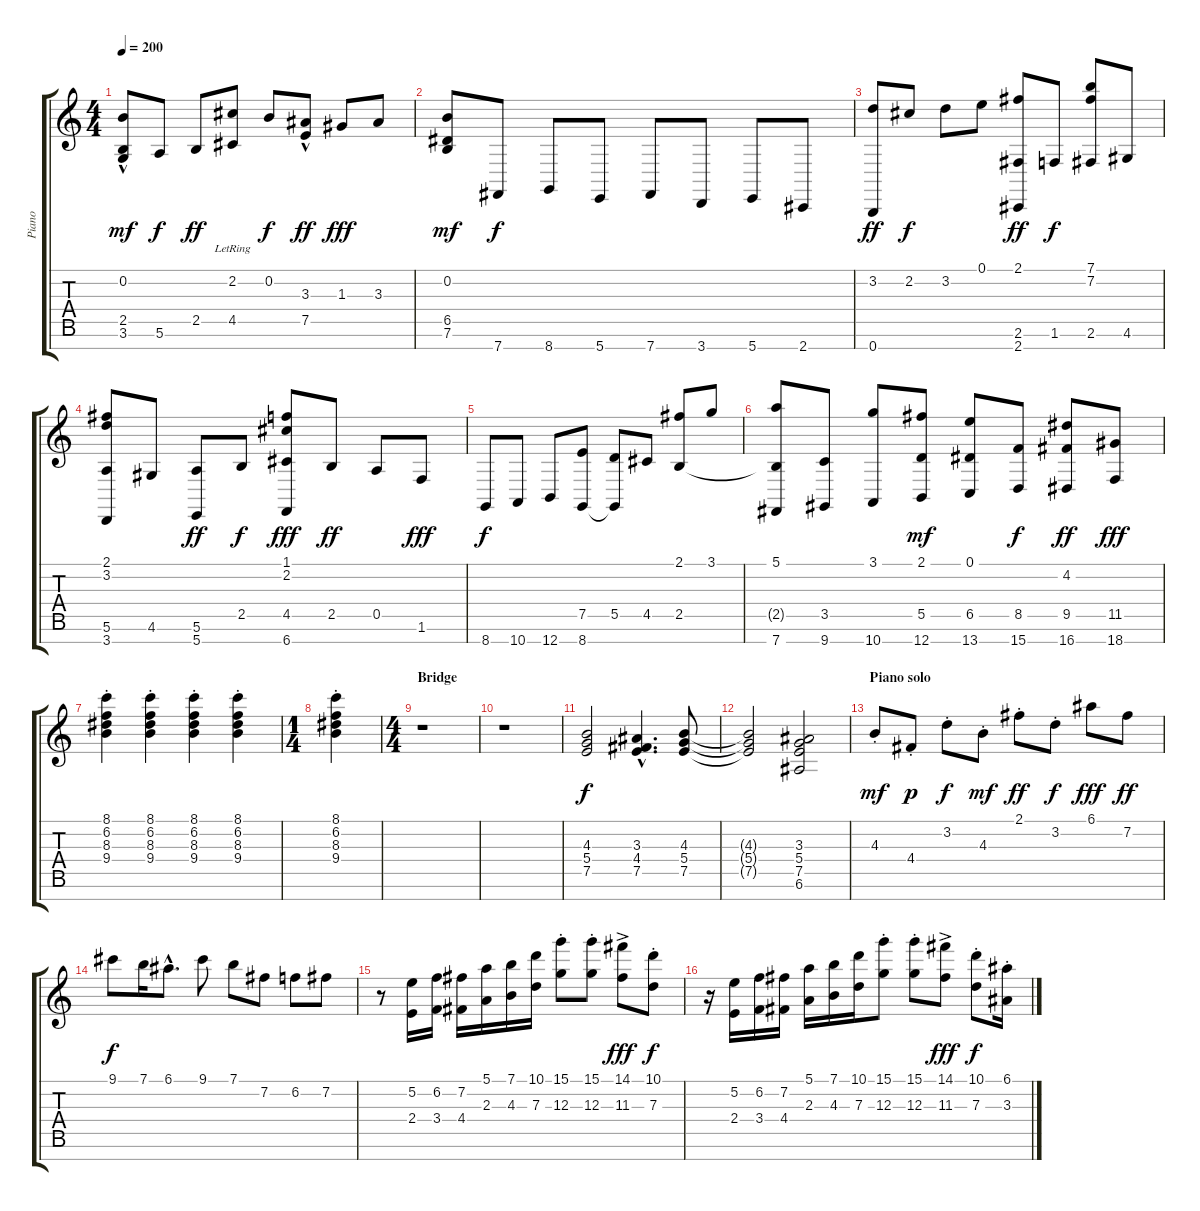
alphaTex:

\track ("Piano" "Piano") {instrument acousticgrandpiano}
\staff {score tabs}
\tuning (E5 B4 G4 D4 A3 E3 B1) {hide}
\ts (4 4)
\tempo 200
\clef g2
\ks c
(0.2{hac} 2.5 3.6).8{dy mf} 5.6.8{dy f} 2.5.8{dy ff} (2.2 4.5{lr}).8 0.2.8{dy f} (3.3 7.5{hac}).8{dy ff} 1.3.8{dy fff} 3.3.8 |
(0.2 6.5 7.6).8{dy mf} 7.7.8{dy f} 8.7.8 5.7.8 7.7.8 3.7.8 5.7.8 2.7.8 |
(3.2 0.7).8{dy ff} 2.2.8{dy f} 3.2.8 0.1.8 (2.1 2.6 2.7).8{dy ff} 1.6.8{dy f} (7.1 7.2 2.6).8 4.6.8 |
(2.1 3.2 5.6 3.7).8 4.6.8 (5.6 5.7).8{dy ff} 2.5.8{dy f} (1.1 2.2 4.5 6.7).8{dy fff} 2.5.8{dy ff} 0.5.8 1.6.8{dy fff} |
8.7.8{dy f} 10.7.8 12.7.8 (7.5 8.7).8 (5.5 8.7{t}).8 4.5.8 (2.1 2.5).8 3.1.8 |
(5.1 2.5{t} 7.7).8 (3.5 9.7).8 (3.1 10.7).8 (2.1 5.5 12.7).8{dy mf} (0.1 6.5 13.7).8 (8.5 15.7).8{dy f} (4.2 9.5 16.7).8{dy ff} (11.5 18.7).8{dy fff} |
(8.1{st} 6.2{st} 8.3{st} 9.4{st}).4 (8.1{st} 6.2{st} 8.3{st} 9.4{st}).4 (8.1{st} 6.2{st} 8.3{st} 9.4{st}).4 (8.1{st} 6.2{st} 8.3{st} 9.4{st}).4 |
\ts (1 4)
(8.1{st} 6.2{st} 8.3{st} 9.4{st}).4 |
\ts (4 4)
\section ("" "Bridge")
r.1 |
r.1 |
(4.3 5.4 7.5).2{dy f} (3.3{hac} 4.4{hac} 7.5{hac}).4{d} (4.3 5.4 7.5).8 |
(4.3{t} 5.4{t} 7.5{t}).2 (3.3 5.4 7.5 6.6).2 |
\section ("" "Piano solo")
4.3{st}.8{dy mf} 4.4{st}.8{dy p} 3.2{st}.8{dy f} 4.3{st}.8{dy mf} 2.1{st}.8{dy ff} 3.2{st}.8{dy f} 6.1.8{dy fff} 7.2.8{dy ff} |
9.1.8{dy f} 7.1.16 6.1{hac}.8{d} 9.1.8 7.1.8 7.2.8 6.2.8 7.2.8 |
r.8 (5.2 2.4).16 (6.2 3.4).16 (7.2 4.4).16 (5.1 2.3).16 (7.1 4.3).16 (10.1 7.3).16 (15.1{st} 12.3{st}).8 (15.1{st} 12.3{st}).8 (14.1{ac} 11.3{ac}).8{dy fff} (10.1{st} 7.3{st}).8{dy f} |
r.16 (5.2 2.4).16 (6.2 3.4).16 (7.2 4.4).16 (5.1 2.3).16 (7.1 4.3).16 (10.1 7.3).16 (15.1{st} 12.3{st}).8 (15.1{st} 12.3{st}).8 (14.1{ac} 11.3{ac}).8{dy fff} (10.1{st} 7.3{st}).8{dy f} (6.1{st} 3.3{st}).16
